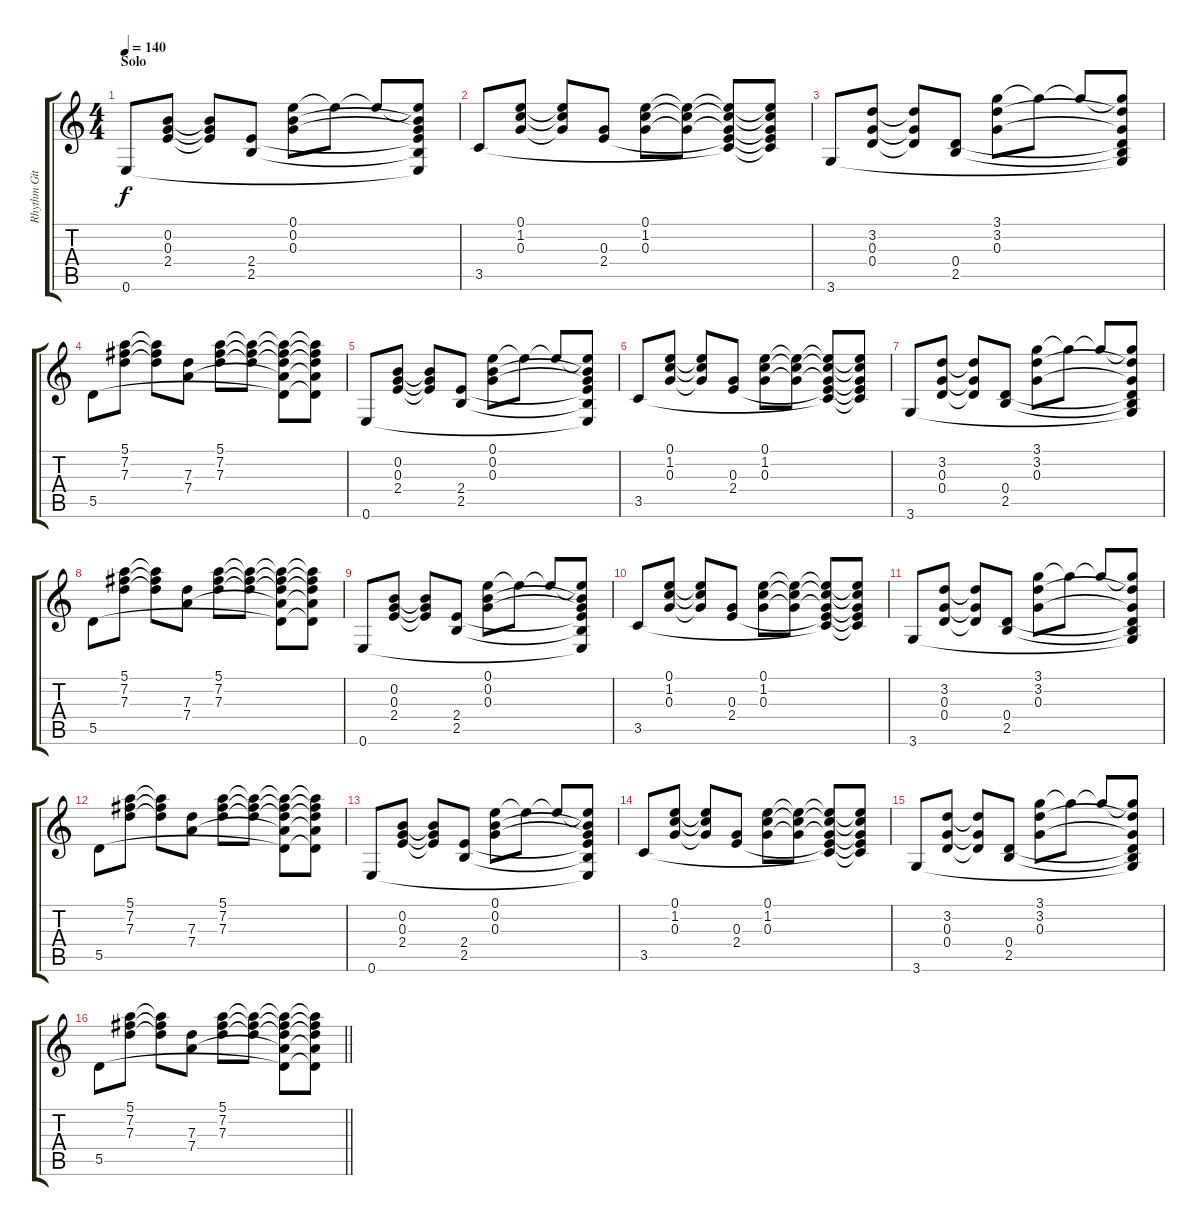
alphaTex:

\track ("Rhythm Gitarre" "Rhythm Git") {instrument overdrivenguitar}
\staff {score tabs}
\tuning (E4 B3 G3 D3 A2 E2) {hide}
\ts (4 4)
\section ("" "Solo")
\tempo 140
\clef g2
\ks c
0.6.8{dy f} (0.2 0.3 2.4).8 (0.2{t} 0.3{t} 2.4{t}).8 (2.4 2.5).8 (0.1 0.2 0.3).8 0.1{t}.8 0.1{t}.8 (0.1{t} 0.2{t} 0.3{t} 2.4{t} 2.5{t} 0.6{t}).8 |
3.5.8 (0.1 1.2 0.3).8 (0.1{t} 1.2{t} 0.3{t}).8 (0.3 2.4).8 (0.1 1.2 0.3).8 (0.1{t} 1.2{t} 0.3{t}).8 (0.1{t} 1.2{t} 0.3{t} 2.4{t} 3.5{t}).8 (0.1{t} 1.2{t} 0.3{t} 2.4{t} 3.5{t}).8 |
3.6.8 (3.2 0.3 0.4).8 (3.2{t} 0.3{t} 0.4{t}).8 (0.4 2.5).8 (3.1 3.2 0.3).8 3.1{t}.8 3.1{t}.8 (3.1{t} 3.2{t} 0.3{t} 0.4{t} 2.5{t} 3.6{t}).8 |
5.5.8 (5.1 7.2 7.3).8 (5.1{t} 7.2{t} 7.3{t}).8 (7.3 7.4).8 (5.1 7.2 7.3).8 (5.1{t} 7.2{t} 7.3{t}).8 (5.1{t} 7.2{t} 7.3{t} 7.4{t} 5.5{t}).8 (5.1{t} 7.2{t} 7.3{t} 7.4{t} 5.5{t}).8 |
0.6.8 (0.2 0.3 2.4).8 (0.2{t} 0.3{t} 2.4{t}).8 (2.4 2.5).8 (0.1 0.2 0.3).8 0.1{t}.8 0.1{t}.8 (0.1{t} 0.2{t} 0.3{t} 2.4{t} 2.5{t} 0.6{t}).8 |
3.5.8 (0.1 1.2 0.3).8 (0.1{t} 1.2{t} 0.3{t}).8 (0.3 2.4).8 (0.1 1.2 0.3).8 (0.1{t} 1.2{t} 0.3{t}).8 (0.1{t} 1.2{t} 0.3{t} 2.4{t} 3.5{t}).8 (0.1{t} 1.2{t} 0.3{t} 2.4{t} 3.5{t}).8 |
3.6.8 (3.2 0.3 0.4).8 (3.2{t} 0.3{t} 0.4{t}).8 (0.4 2.5).8 (3.1 3.2 0.3).8 3.1{t}.8 3.1{t}.8 (3.1{t} 3.2{t} 0.3{t} 0.4{t} 2.5{t} 3.6{t}).8 |
5.5.8 (5.1 7.2 7.3).8 (5.1{t} 7.2{t} 7.3{t}).8 (7.3 7.4).8 (5.1 7.2 7.3).8 (5.1{t} 7.2{t} 7.3{t}).8 (5.1{t} 7.2{t} 7.3{t} 7.4{t} 5.5{t}).8 (5.1{t} 7.2{t} 7.3{t} 7.4{t} 5.5{t}).8 |
0.6.8 (0.2 0.3 2.4).8 (0.2{t} 0.3{t} 2.4{t}).8 (2.4 2.5).8 (0.1 0.2 0.3).8 0.1{t}.8 0.1{t}.8 (0.1{t} 0.2{t} 0.3{t} 2.4{t} 2.5{t} 0.6{t}).8 |
3.5.8 (0.1 1.2 0.3).8 (0.1{t} 1.2{t} 0.3{t}).8 (0.3 2.4).8 (0.1 1.2 0.3).8 (0.1{t} 1.2{t} 0.3{t}).8 (0.1{t} 1.2{t} 0.3{t} 2.4{t} 3.5{t}).8 (0.1{t} 1.2{t} 0.3{t} 2.4{t} 3.5{t}).8 |
3.6.8 (3.2 0.3 0.4).8 (3.2{t} 0.3{t} 0.4{t}).8 (0.4 2.5).8 (3.1 3.2 0.3).8 3.1{t}.8 3.1{t}.8 (3.1{t} 3.2{t} 0.3{t} 0.4{t} 2.5{t} 3.6{t}).8 |
5.5.8 (5.1 7.2 7.3).8 (5.1{t} 7.2{t} 7.3{t}).8 (7.3 7.4).8 (5.1 7.2 7.3).8 (5.1{t} 7.2{t} 7.3{t}).8 (5.1{t} 7.2{t} 7.3{t} 7.4{t} 5.5{t}).8 (5.1{t} 7.2{t} 7.3{t} 7.4{t} 5.5{t}).8 |
0.6.8 (0.2 0.3 2.4).8 (0.2{t} 0.3{t} 2.4{t}).8 (2.4 2.5).8 (0.1 0.2 0.3).8 0.1{t}.8 0.1{t}.8 (0.1{t} 0.2{t} 0.3{t} 2.4{t} 2.5{t} 0.6{t}).8 |
3.5.8 (0.1 1.2 0.3).8 (0.1{t} 1.2{t} 0.3{t}).8 (0.3 2.4).8 (0.1 1.2 0.3).8 (0.1{t} 1.2{t} 0.3{t}).8 (0.1{t} 1.2{t} 0.3{t} 2.4{t} 3.5{t}).8 (0.1{t} 1.2{t} 0.3{t} 2.4{t} 3.5{t}).8 |
3.6.8 (3.2 0.3 0.4).8 (3.2{t} 0.3{t} 0.4{t}).8 (0.4 2.5).8 (3.1 3.2 0.3).8 3.1{t}.8 3.1{t}.8 (3.1{t} 3.2{t} 0.3{t} 0.4{t} 2.5{t} 3.6{t}).8 |
\barLineRight lightlight
5.5.8 (5.1 7.2 7.3).8 (5.1{t} 7.2{t} 7.3{t}).8 (7.3 7.4).8 (5.1 7.2 7.3).8 (5.1{t} 7.2{t} 7.3{t}).8 (5.1{t} 7.2{t} 7.3{t} 7.4{t} 5.5{t}).8 (5.1{t} 7.2{t} 7.3{t} 7.4{t} 5.5{t}).8
